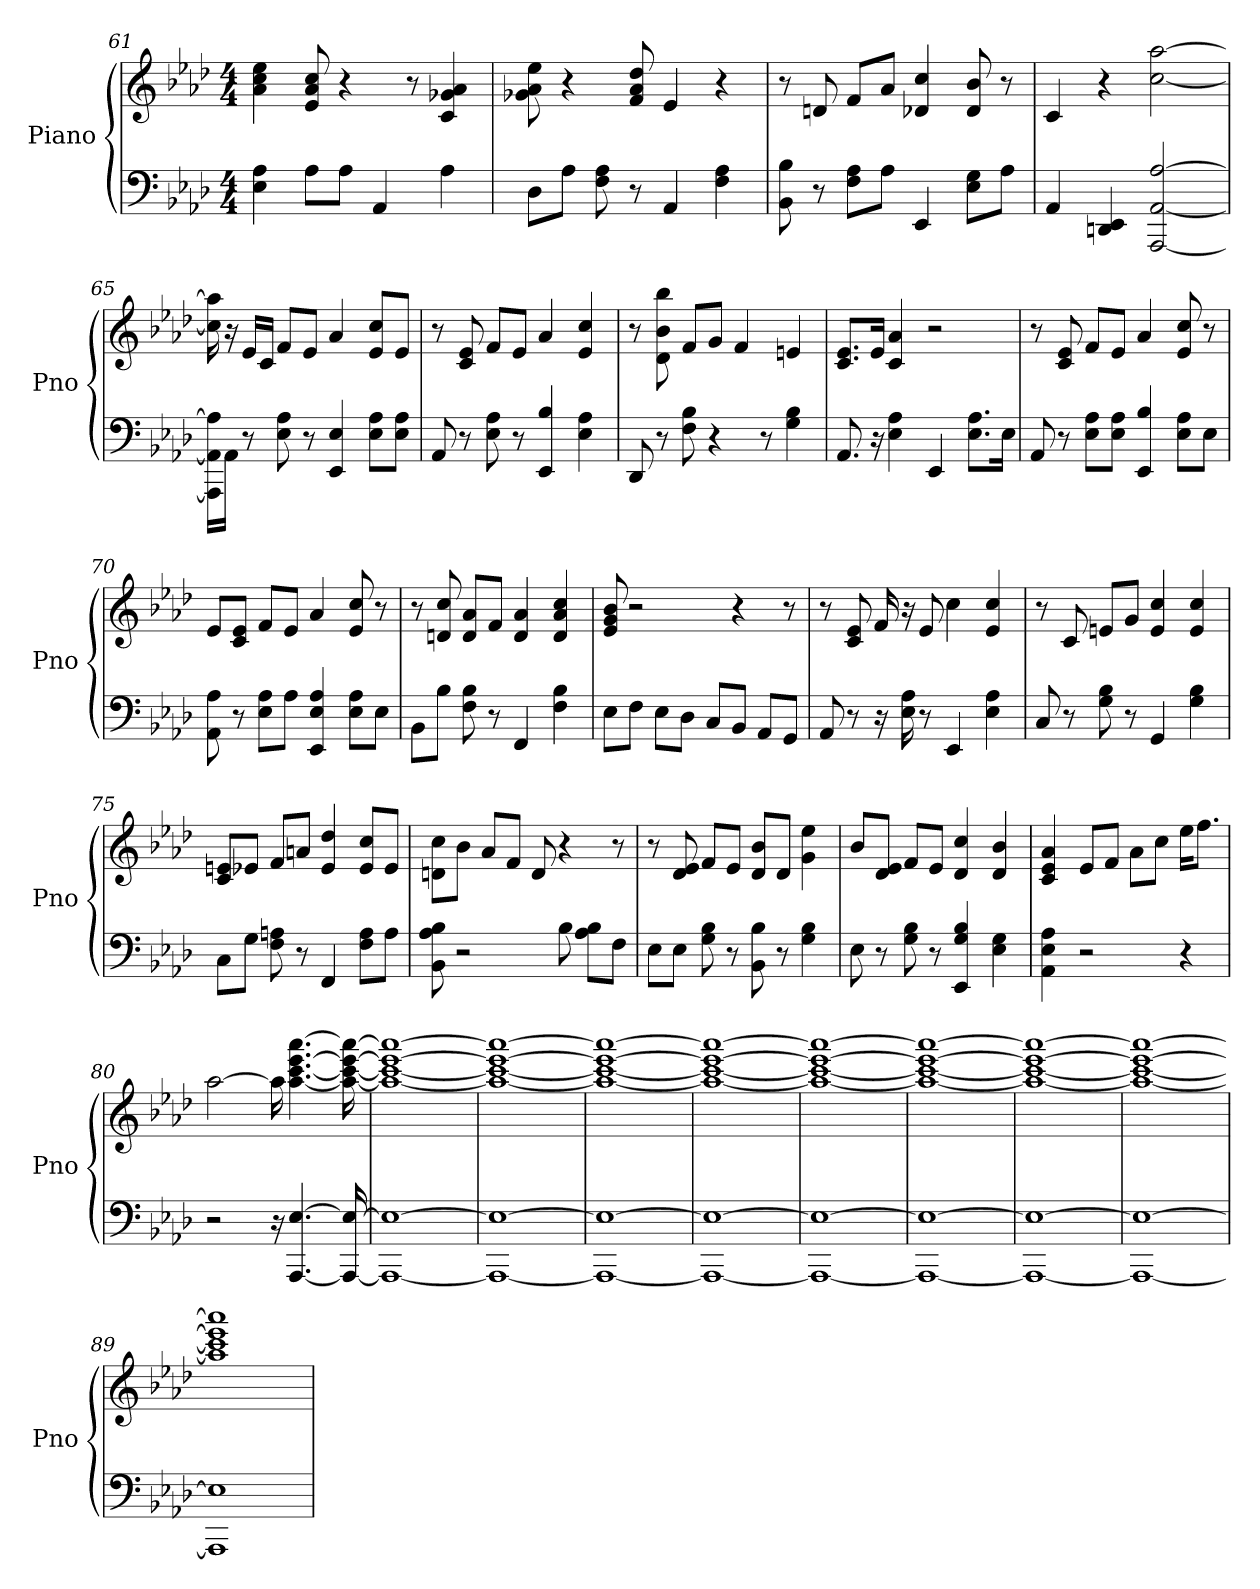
**kern	**kern
*part1	*part1
*staff2	*staff1
*I"Piano	*
*I'Pno	*
*clefF4	*clefG2
*k[b-e-a-d-]	*k[b-e-a-d-]
*A-:	*A-:
*M4/4	*M4/4
=61	=61
4E- 4A-	4a- 4cc 4ee-
8A-\L	8cc 8a- 8e-
8A-\J	4r
4AA-	.
.	8r
4A-	4a- 4g- 4c
=62	=62
8D-\L	8a- 8ee- 8g-
8A-\J	4r
8F 8A-	.
8r	8f 8a- 8dd-
4AA-	4e-
4A- 4F	4r
=63	=63
8B- 8BB-	8r
8r	8d
8A-\ 8F\L	8f/L
8A-\J	8a-/J
4EE-	4d- 4cc
8E-\ 8G\L	8b- 8d-
8A-\J	8r
=64	=64
4AA-	4c
4DD 4EE-	4r
[2A- [2AAA- [2AA-	[2cc [2aa-
=65	=65
16A-]\ 16AAA-]\ 16AA-]\LL	16cc] 16aa-]
16AA-\JJ	16r
8r	16e-/LL
.	16c/JJ
8A- 8E-	8f/L
8r	8e-/J
4E- 4EE-	4a-
8A-\ 8E-\L	8cc/ 8e-/L
8A-\ 8E-\J	8e-/J
=66	=66
8AA-	8r
8r	8e- 8c
8A- 8E-	8f/L
8r	8e-/J
4EE- 4B-	4a-
4E- 4A-	4cc 4e-
=67	=67
8DD-	8r
8r	8b- 8bb- 8d-
8B- 8F	8f/L
4r	8g/J
.	4f
8r	.
4B- 4G	4e
=68	=68
8.AA-	8.c/ 8.e-/L
16r	16e-/Jk
4A- 4E-	4c 4a-
4EE-	2r
8.A-\ 8.E-\L	.
16E-\Jk	.
=69	=69
8AA-	8r
8r	8c 8e-
8A-\ 8E-\L	8f/L
8A-\ 8E-\J	8e-/J
4EE- 4B-	4a-
8A-\ 8E-\L	8cc 8e-
8E-\J	8r
=70	=70
8A- 8AA-	8e-/L
8r	8e-/ 8c/J
8E-\ 8A-\L	8f/L
8A-\J	8e-/J
4A- 4E- 4EE-	4a-
8E-\ 8A-\L	8e- 8cc
8E-\J	8r
=71	=71
8BB-\L	8r
8B-\J	8d 8cc
8F 8B-	8a-/ 8d/L
8r	8f/J
4FF	4d 4a-
4B- 4F	4a- 4d 4cc
=72	=72
8E-\L	8b- 8e- 8g
8F\J	2r
8E-\L	.
8D-\J	.
8C/L	.
8BB-/J	4r
8AA-/L	.
8GG/J	8r
=73	=73
8AA-	8r
8r	8e- 8c
16r	16f
16E- 16A-	16r
8r	8e-
4EE-	4cc
4E- 4A-	4e- 4cc
=74	=74
8C	8r
8r	8c
8B- 8G	8e/L
8r	8g/J
4GG	4cc 4e
4B- 4G	4cc 4e
=75	=75
8C\L	8c/ 8e/L
8G\J	8e-/J
8F 8A	8f/L
8r	8a/J
4FF	4dd- 4e-
8F\ 8A\L	8cc/ 8e-/L
8A\J	8e-/J
=76	=76
8A- 8BB- 8B-	8cc\ 8d\L
2r	8b-\J
.	8a-/L
.	8f/J
.	8d
8B-	4r
8A-\ 8B-\L	.
8F\J	8r
=77	=77
8E-\L	8r
8E-\J	8e- 8d-
8G 8B-	8f/L
8r	8e-/J
8BB- 8B-	8d-/ 8b-/L
8r	8d-/J
4B- 4G	4ee- 4g
=78	=78
8E-	8b-/L
8r	8e-/ 8d-/J
8B- 8G	8f/L
8r	8e-/J
4B- 4G 4EE-	4cc 4d-
4E- 4G	4b- 4d-
=79	=79
4E- 4AA- 4A-	4c 4a- 4e-
2r	8e-/L
.	8f/J
.	8a-\L
.	8cc\J
4r	16ee-\KL
.	8.ff\J
=80	=80
2r	[2aa-
16r	16aa-]
[4.E- [4.AAA-	[4.eee- [4.aa- [4.ccc [4.aaa-
16E-_ 16AAA-_	16eee-_ 16aa-_ 16ccc_ 16aaa-_
=81	=81
1E-_ 1AAA-_	1eee-_ 1aa-_ 1ccc_ 1aaa-_
=82	=82
1E-_ 1AAA-_	1eee-_ 1aa-_ 1ccc_ 1aaa-_
=83	=83
1E-_ 1AAA-_	1eee-_ 1aa-_ 1ccc_ 1aaa-_
=84	=84
1E-_ 1AAA-_	1eee-_ 1aa-_ 1ccc_ 1aaa-_
=85	=85
1E-_ 1AAA-_	1eee-_ 1aa-_ 1ccc_ 1aaa-_
=86	=86
1E-_ 1AAA-_	1eee-_ 1aa-_ 1ccc_ 1aaa-_
=87	=87
1E-_ 1AAA-_	1eee-_ 1aa-_ 1ccc_ 1aaa-_
=88	=88
1E-_ 1AAA-_	1eee-_ 1aa-_ 1ccc_ 1aaa-_
=89	=89
1E-] 1AAA-]	1eee-] 1aa-] 1ccc] 1aaa-]
=	=
*-	*-
